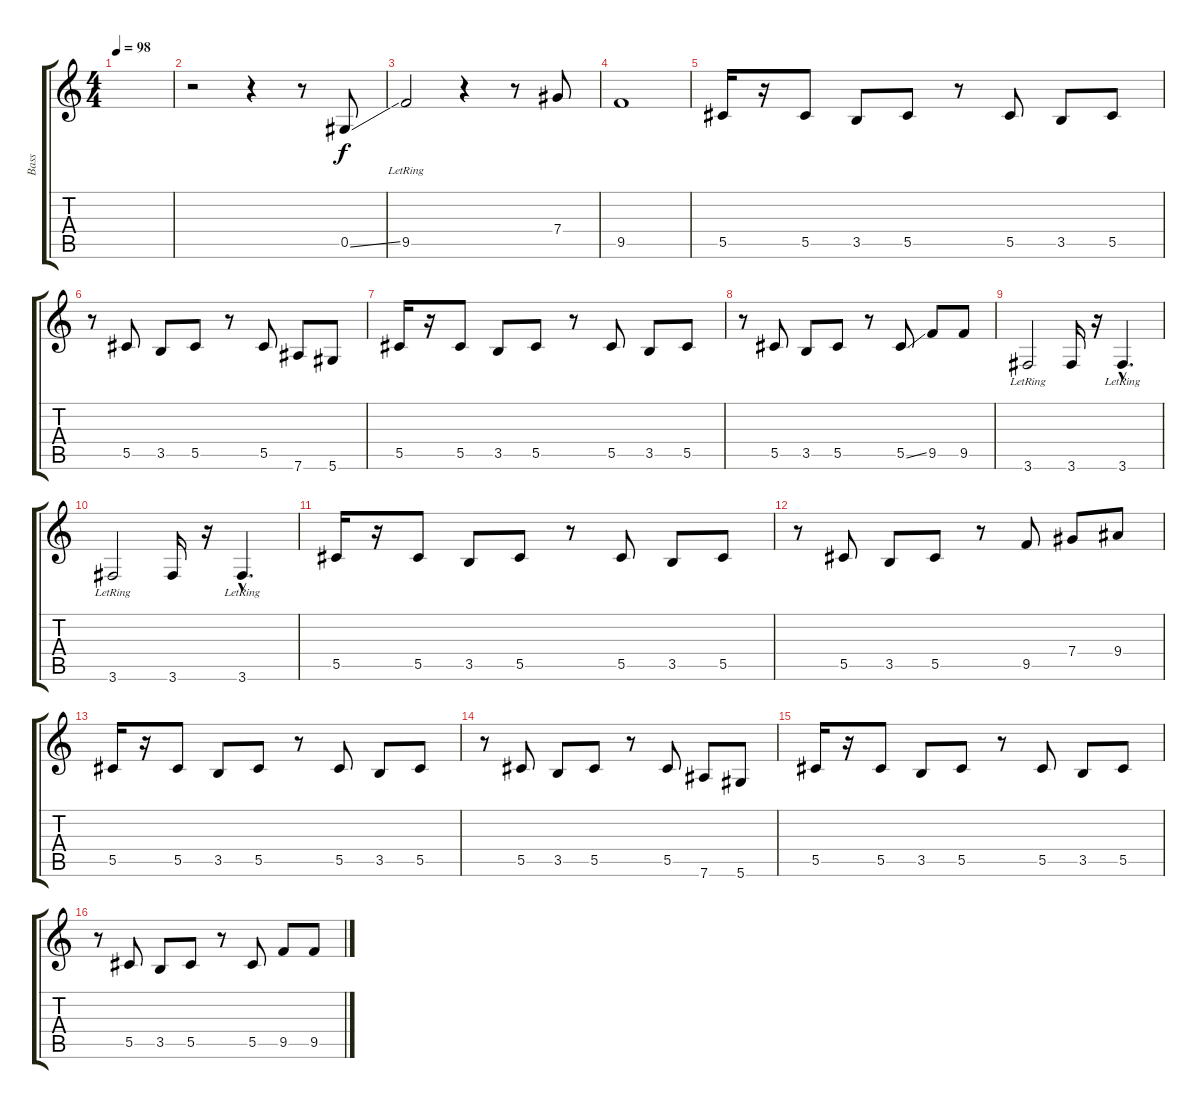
\track ("Bass" "Bass") {instrument electricbassfinger}
\staff {score tabs}
\tuning (Eb4 Bb3 Gb3 Db3 Ab2 Eb2) {hide}
\ts (4 4)
\tempo 98
\clef g2
\ks c
|
r.2 r.4 r.8 0.5{ss}.8 |
9.5{lr}.2 r.4 r.8 7.4.8 |
9.5.1 |
5.5.16 r.16 5.5.8 3.5.8 5.5.8 r.8 5.5.8 3.5.8 5.5.8 |
r.8 5.5.8 3.5.8 5.5.8 r.8 5.5.8 7.6.8 5.6.8 |
5.5.16 r.16 5.5.8 3.5.8 5.5.8 r.8 5.5.8 3.5.8 5.5.8 |
r.8 5.5.8 3.5.8 5.5.8 r.8 5.5{ss}.8 9.5.8 9.5.8 |
3.6{lr}.2 3.6.16 r.16 3.6{hac lr}.4{d} |
3.6{lr}.2 3.6.16 r.16 3.6{hac lr}.4{d} |
5.5.16 r.16 5.5.8 3.5.8 5.5.8 r.8 5.5.8 3.5.8 5.5.8 |
r.8 5.5.8 3.5.8 5.5.8 r.8 9.5.8 7.4.8 9.4.8 |
5.5.16 r.16 5.5.8 3.5.8 5.5.8 r.8 5.5.8 3.5.8 5.5.8 |
r.8 5.5.8 3.5.8 5.5.8 r.8 5.5.8 7.6.8 5.6.8 |
5.5.16 r.16 5.5.8 3.5.8 5.5.8 r.8 5.5.8 3.5.8 5.5.8 |
r.8 5.5.8 3.5.8 5.5.8 r.8 5.5.8 9.5.8 9.5.8
